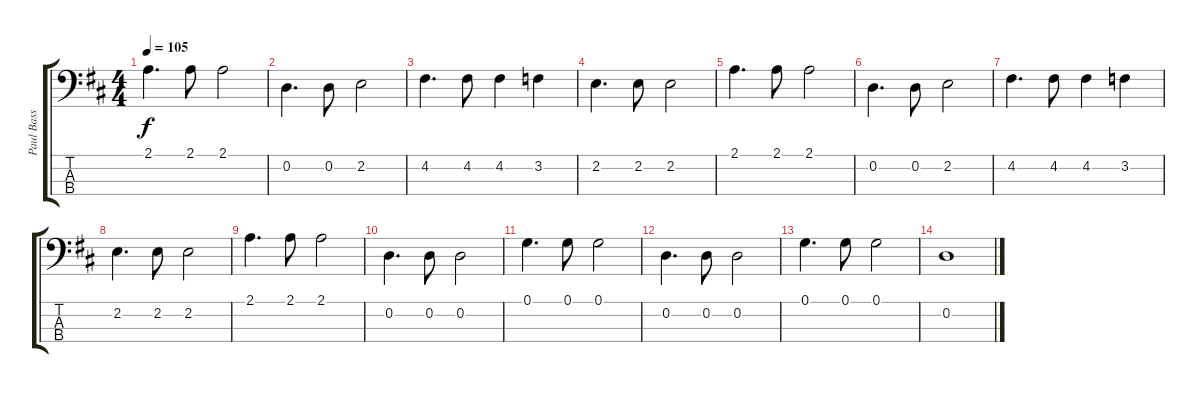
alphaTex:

\track ("Paul Bass" "Paul Bass") {solo instrument electricbassfinger}
\staff {score tabs}
\tuning (G2 D2 A1 E1) {hide}
\ts (4 4)
\tempo 105
\clef f4
\ks d
2.1.4{d dy f} 2.1.8 2.1.2 |
0.2.4{d} 0.2.8 2.2.2 |
4.2.4{d} 4.2.8 4.2.4 3.2.4 |
2.2.4{d} 2.2.8 2.2.2 |
2.1.4{d} 2.1.8 2.1.2 |
0.2.4{d} 0.2.8 2.2.2 |
4.2.4{d} 4.2.8 4.2.4 3.2.4 |
2.2.4{d} 2.2.8 2.2.2 |
2.1.4{d} 2.1.8 2.1.2 |
0.2.4{d} 0.2.8 0.2.2 |
0.1.4{d} 0.1.8 0.1.2 |
0.2.4{d} 0.2.8 0.2.2 |
0.1.4{d} 0.1.8 0.1.2 |
0.2.1
